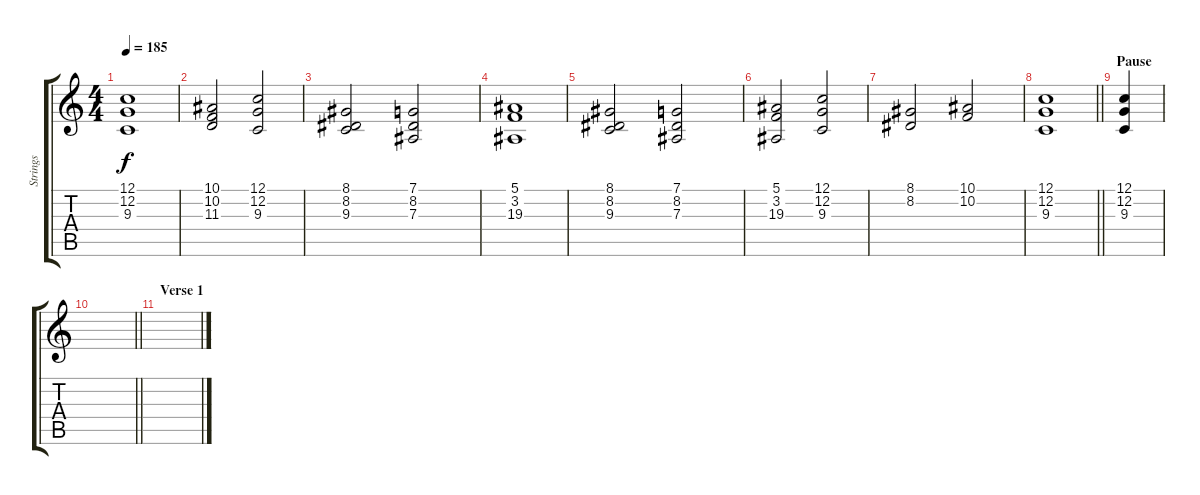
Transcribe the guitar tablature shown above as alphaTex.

\track ("Strings" "Strings") {instrument stringensemble1}
\staff {score tabs}
\tuning (C4 G3 Eb3 Bb2 F2 C2) {hide}
\ts (4 4)
\tempo 185
\clef g2
\ks c
(12.1 12.2 9.3).1{dy f} |
(10.1 10.2 11.3).2 (12.1 12.2 9.3).2 |
(8.1 8.2 9.3).2 (7.1 8.2 7.3).2 |
(5.1 3.2 19.3).1 |
(8.1 8.2 9.3).2 (7.1 8.2 7.3).2 |
(5.1 3.2 19.3).2 (12.1 12.2 9.3).2 |
(8.1 8.2).2 (10.1 10.2).2 |
\barLineRight lightlight
(12.1 12.2 9.3).1 |
\section ("" "Pause")
(12.1 12.2 9.3).4 |
\barLineRight lightlight
|
\section ("" "Verse 1")
